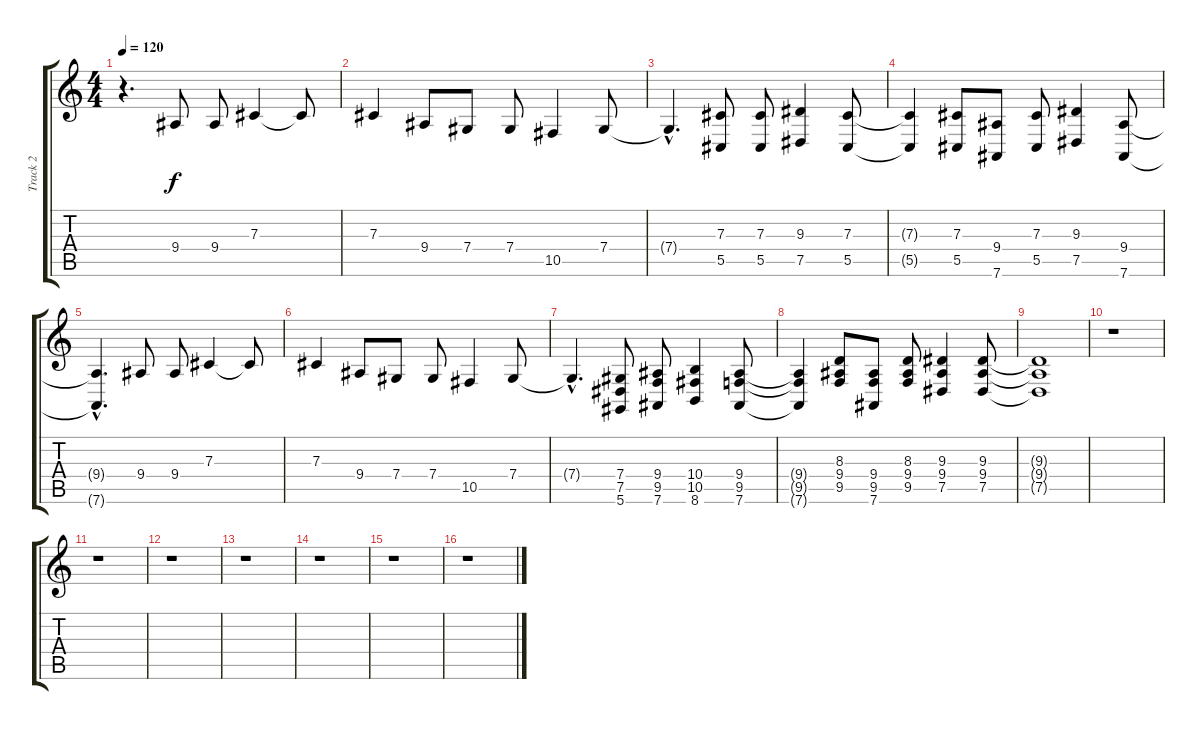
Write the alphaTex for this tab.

\track ("Track 2" "Track 2") {instrument lead2sawtooth}
\staff {score tabs}
\tuning (Eb4 Bb3 Gb3 Db3 Ab2 Eb2) {hide}
\ts (4 4)
\tempo 120
\clef g2
\ks c
r.4{d dy f} 9.4.8 9.4.8 7.3.4 7.3{t}.8 |
7.3.4 9.4.8 7.4.8 7.4.8 10.5.4 7.4.8 |
7.4{hac t}.4{d} (7.3 5.5).8 (7.3 5.5).8 (9.3 7.5).4 (7.3 5.5).8 |
(7.3{t} 5.5{t}).4 (7.3 5.5).8 (9.4 7.6).8 (7.3 5.5).8 (9.3 7.5).4 (9.4 7.6).8 |
(9.4{hac t} 7.6{hac t}).4{d} 9.4.8 9.4.8 7.3.4 7.3{t}.8 |
7.3.4 9.4.8 7.4.8 7.4.8 10.5.4 7.4.8 |
7.4{hac t}.4{d} (7.4 7.5 5.6).8 (9.4 9.5 7.6).8 (10.4 10.5 8.6).4 (9.4 9.5 7.6).8 |
(9.4{t} 9.5{t} 7.6{t}).4 (8.3 9.4 9.5).8 (9.4 9.5 7.6).8 (8.3 9.4 9.5).8 (9.3 9.4 7.5).4 (9.3 9.4 7.5).8 |
(9.3{t} 9.4{t} 7.5{t}).1 |
r.1 |
r.1 |
r.1 |
r.1 |
r.1 |
r.1 |
r.1
